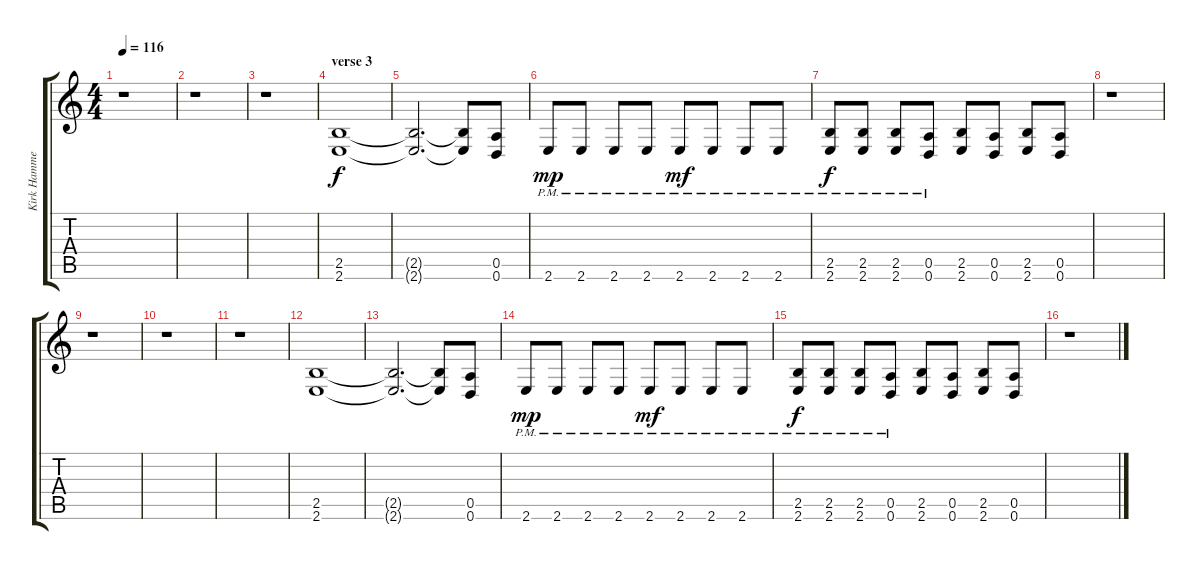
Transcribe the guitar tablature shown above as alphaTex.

\track ("Kirk Hammet (Acoustic)" "Kirk Hamme") {instrument electricguitarclean}
\staff {score tabs}
\tuning (E4 B3 G3 D3 A2 D2) {hide}
\ts (4 4)
\tempo 116
\clef g2
\ks c
r.1{dy f} |
r.1 |
r.1 |
\section ("" "verse 3")
(2.5 2.6).1 |
(2.5{t} 2.6{t}).2{d} (2.5{t} 2.6{t}).8 (0.5 0.6).8 |
2.6{pm}.8{dy mp} 2.6{pm}.8 2.6{pm}.8 2.6{pm}.8 2.6{pm}.8{dy mf} 2.6{pm}.8 2.6{pm}.8 2.6{pm}.8 |
(2.5{pm} 2.6{pm}).8{dy f} (2.5{pm} 2.6{pm}).8 (2.5{pm} 2.6{pm}).8 (0.5{pm} 0.6{pm}).8 (2.5 2.6).8 (0.5 0.6).8 (2.5 2.6).8 (0.5 0.6).8 |
r.1 |
r.1 |
r.1 |
r.1 |
(2.5 2.6).1 |
(2.5{t} 2.6{t}).2{d} (2.5{t} 2.6{t}).8 (0.5 0.6).8 |
2.6{pm}.8{dy mp} 2.6{pm}.8 2.6{pm}.8 2.6{pm}.8 2.6{pm}.8{dy mf} 2.6{pm}.8 2.6{pm}.8 2.6{pm}.8 |
(2.5{pm} 2.6{pm}).8{dy f} (2.5{pm} 2.6{pm}).8 (2.5{pm} 2.6{pm}).8 (0.5{pm} 0.6{pm}).8 (2.5 2.6).8 (0.5 0.6).8 (2.5 2.6).8 (0.5 0.6).8 |
r.1
